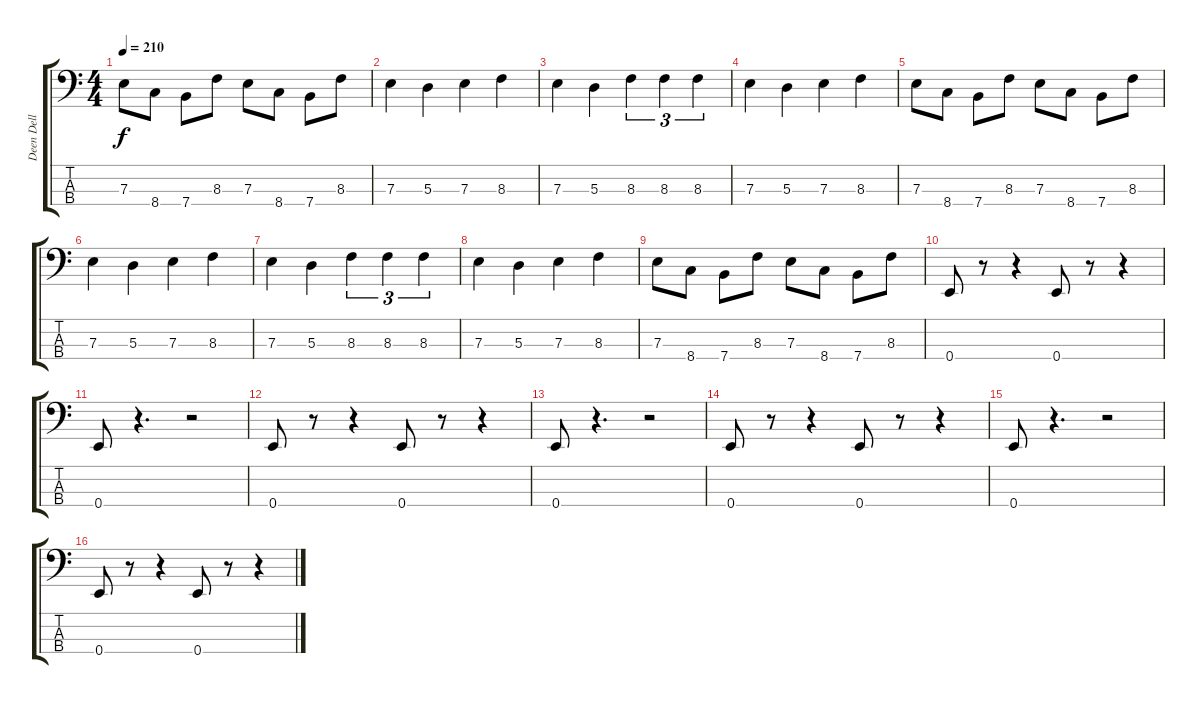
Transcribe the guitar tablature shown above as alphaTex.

\track ("Deen Dell" "Deen Dell") {instrument electricbasspick}
\staff {score tabs}
\tuning (G2 D2 A1 E1) {hide}
\ts (4 4)
\tempo 210
\clef f4
\ks c
7.3.8{dy f} 8.4.8 7.4.8 8.3.8 7.3.8 8.4.8 7.4.8 8.3.8 |
7.3.4 5.3.4 7.3.4 8.3.4 |
7.3.4 5.3.4 8.3.4{tu (3 2)} 8.3.4{tu (3 2)} 8.3.4{tu (3 2)} |
7.3.4 5.3.4 7.3.4 8.3.4 |
7.3.8 8.4.8 7.4.8 8.3.8 7.3.8 8.4.8 7.4.8 8.3.8 |
7.3.4 5.3.4 7.3.4 8.3.4 |
7.3.4 5.3.4 8.3.4{tu (3 2)} 8.3.4{tu (3 2)} 8.3.4{tu (3 2)} |
7.3.4 5.3.4 7.3.4 8.3.4 |
7.3.8 8.4.8 7.4.8 8.3.8 7.3.8 8.4.8 7.4.8 8.3.8 |
0.4.8 r.8 r.4 0.4.8 r.8 r.4 |
0.4.8 r.4{d} r.2 |
0.4.8 r.8 r.4 0.4.8 r.8 r.4 |
0.4.8 r.4{d} r.2 |
0.4.8 r.8 r.4 0.4.8 r.8 r.4 |
0.4.8 r.4{d} r.2 |
0.4.8 r.8 r.4 0.4.8 r.8 r.4
